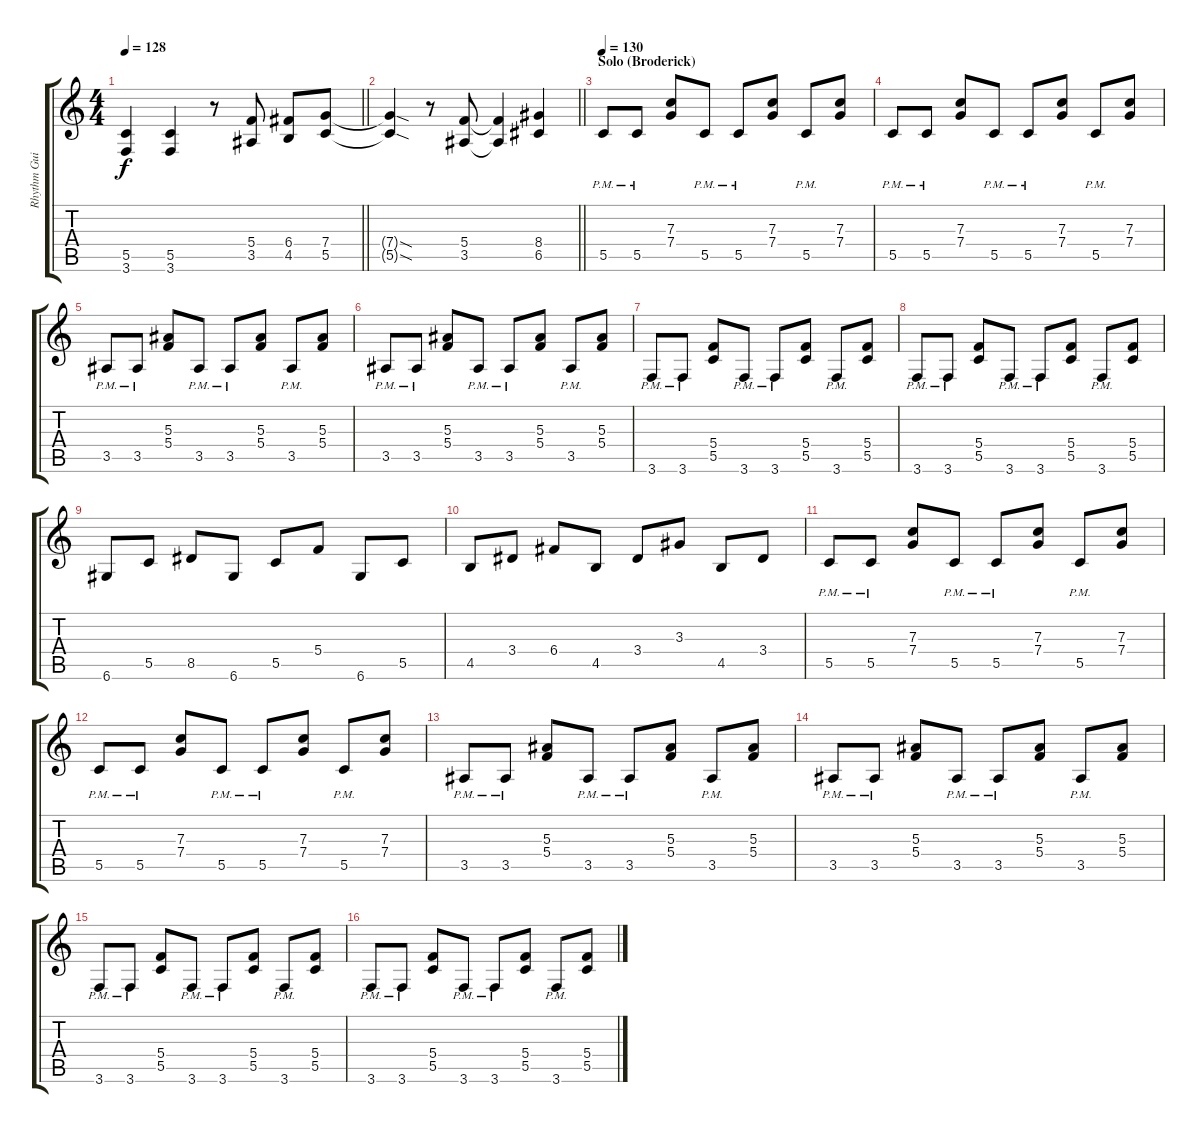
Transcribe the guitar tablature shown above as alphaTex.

\track ("Rhythm Guitar 3" "Rhythm Gui") {instrument distortionguitar}
\staff {score tabs}
\tuning (D4 A3 F3 C3 G2 D2) {hide}
\ts (4 4)
\tempo 128
\clef g2
\barLineRight lightlight
\ks c
(5.5{t} 3.6{t}).4{dy f} (5.5 3.6).4 r.8 (5.4 3.5).8 (6.4 4.5).8 (7.4 5.5).8 |
\barLineRight lightlight
(7.4{sod t} 5.5{sod t}).4 r.8 (5.4 3.5).8 (5.4{t} 3.5{t}).4 (8.4 6.5).4 |
\section ("" "Solo (Broderick)")
\tempo 130
5.5{pm}.8 5.5{pm}.8 (7.3 7.4).8 5.5{pm}.8 5.5{pm}.8 (7.3 7.4).8 5.5{pm}.8 (7.3 7.4).8 |
5.5{pm}.8 5.5{pm}.8 (7.3 7.4).8 5.5{pm}.8 5.5{pm}.8 (7.3 7.4).8 5.5{pm}.8 (7.3 7.4).8 |
3.5{pm}.8 3.5{pm}.8 (5.3 5.4).8 3.5{pm}.8 3.5{pm}.8 (5.3 5.4).8 3.5{pm}.8 (5.3 5.4).8 |
3.5{pm}.8 3.5{pm}.8 (5.3 5.4).8 3.5{pm}.8 3.5{pm}.8 (5.3 5.4).8 3.5{pm}.8 (5.3 5.4).8 |
3.6{pm}.8 3.6{pm}.8 (5.4 5.5).8 3.6{pm}.8 3.6{pm}.8 (5.4 5.5).8 3.6{pm}.8 (5.4 5.5).8 |
3.6{pm}.8 3.6{pm}.8 (5.4 5.5).8 3.6{pm}.8 3.6{pm}.8 (5.4 5.5).8 3.6{pm}.8 (5.4 5.5).8 |
6.6.8 5.5.8 8.5.8 6.6.8 5.5.8 5.4.8 6.6.8 5.5.8 |
4.5.8 3.4.8 6.4.8 4.5.8 3.4.8 3.3.8 4.5.8 3.4.8 |
5.5{pm}.8 5.5{pm}.8 (7.3 7.4).8 5.5{pm}.8 5.5{pm}.8 (7.3 7.4).8 5.5{pm}.8 (7.3 7.4).8 |
5.5{pm}.8 5.5{pm}.8 (7.3 7.4).8 5.5{pm}.8 5.5{pm}.8 (7.3 7.4).8 5.5{pm}.8 (7.3 7.4).8 |
3.5{pm}.8 3.5{pm}.8 (5.3 5.4).8 3.5{pm}.8 3.5{pm}.8 (5.3 5.4).8 3.5{pm}.8 (5.3 5.4).8 |
3.5{pm}.8 3.5{pm}.8 (5.3 5.4).8 3.5{pm}.8 3.5{pm}.8 (5.3 5.4).8 3.5{pm}.8 (5.3 5.4).8 |
3.6{pm}.8 3.6{pm}.8 (5.4 5.5).8 3.6{pm}.8 3.6{pm}.8 (5.4 5.5).8 3.6{pm}.8 (5.4 5.5).8 |
3.6{pm}.8 3.6{pm}.8 (5.4 5.5).8 3.6{pm}.8 3.6{pm}.8 (5.4 5.5).8 3.6{pm}.8 (5.4 5.5).8
